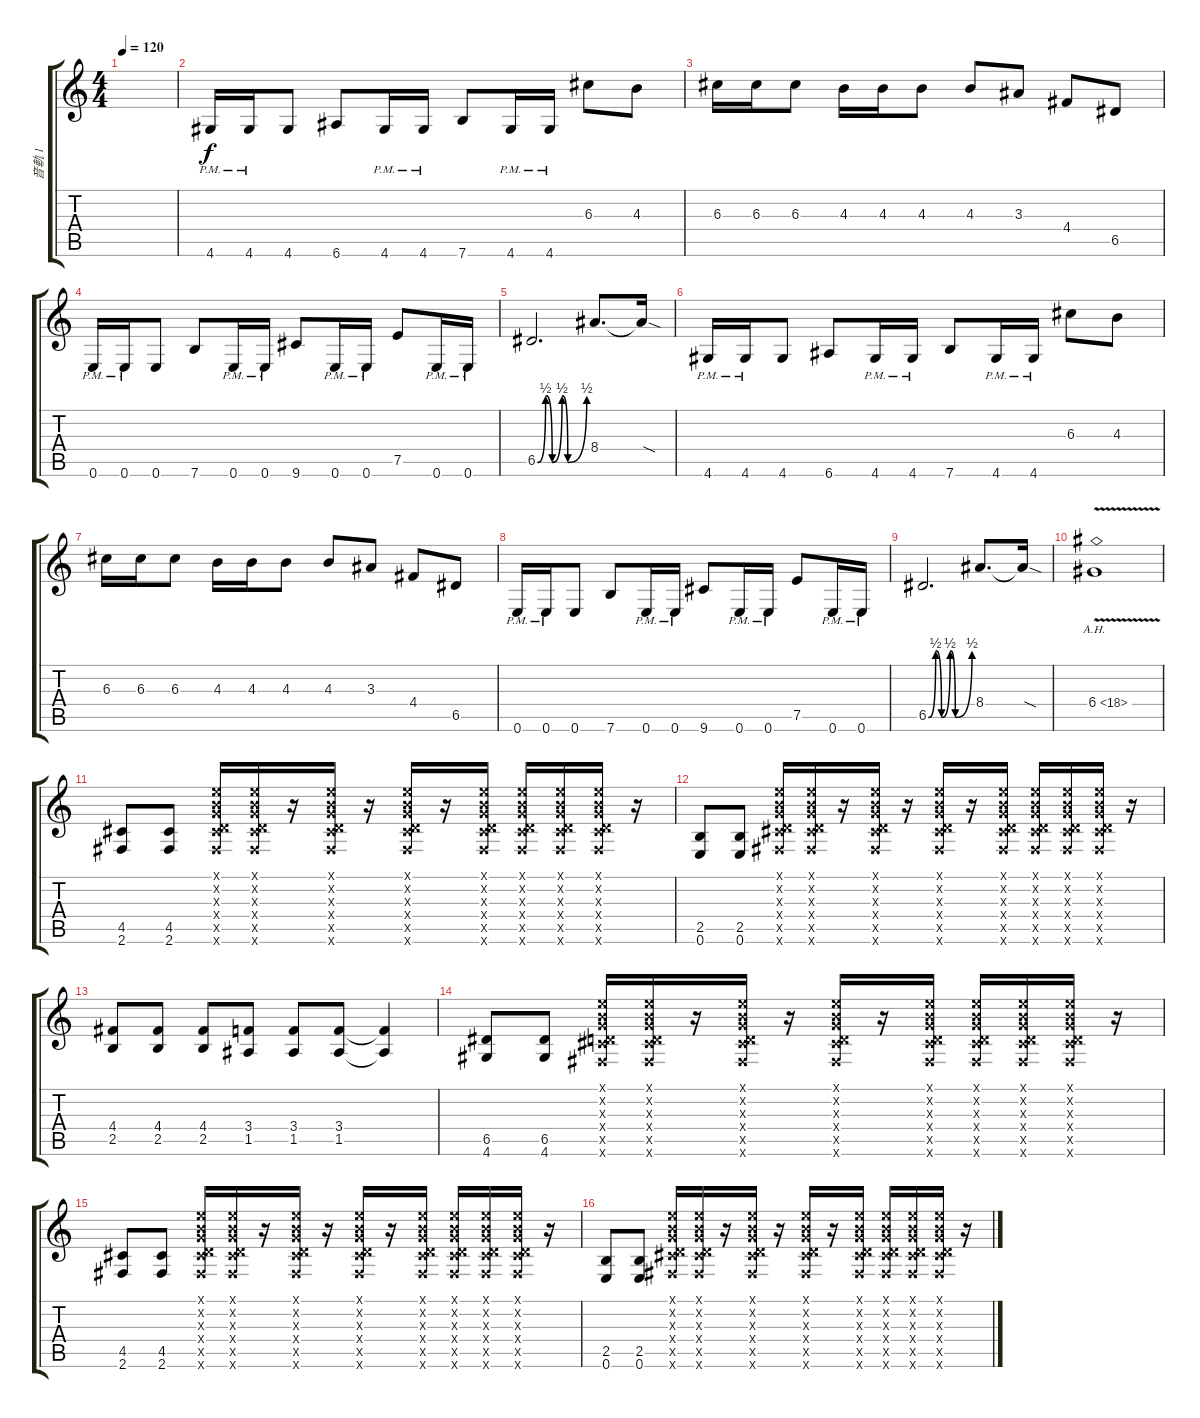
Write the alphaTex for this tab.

\track ("音軌 1" "音軌 1") {instrument overdrivenguitar}
\staff {score tabs}
\tuning (E4 B3 G3 D3 A2 E2) {hide}
\ts (4 4)
\tempo 120
\clef g2
\ks c
|
4.6{pm}.16 4.6{pm}.16 4.6.8 6.6.8 4.6{pm}.16 4.6{pm}.16 7.6.8 4.6{pm}.16 4.6{pm}.16 6.3.8 4.3.8 |
6.3.16 6.3.16 6.3.8 4.3.16 4.3.16 4.3.8 4.3.8 3.3.8 4.4.8 6.5.8 |
0.6{pm}.16 0.6{pm}.16 0.6.8 7.6.8 0.6{pm}.16 0.6{pm}.16 9.6.8 0.6{pm}.16 0.6{pm}.16 7.5.8 0.6{pm}.16 0.6{pm}.16 |
6.5{be (custom 0 0 10 2 18 0 30 2 37 0 60 2)}.2{d} 8.4.8{d} 8.4{sod t}.16 |
4.6{pm}.16 4.6{pm}.16 4.6.8 6.6.8 4.6{pm}.16 4.6{pm}.16 7.6.8 4.6{pm}.16 4.6{pm}.16 6.3.8 4.3.8 |
6.3.16 6.3.16 6.3.8 4.3.16 4.3.16 4.3.8 4.3.8 3.3.8 4.4.8 6.5.8 |
0.6{pm}.16 0.6{pm}.16 0.6.8 7.6.8 0.6{pm}.16 0.6{pm}.16 9.6.8 0.6{pm}.16 0.6{pm}.16 7.5.8 0.6{pm}.16 0.6{pm}.16 |
6.5{be (custom 0 0 10 2 18 0 30 2 37 0 60 2)}.2{d} 8.4.8{d} 8.4{sod t}.16 |
6.4{ah 12 v}.1 |
(4.5 2.6).8 (4.5 2.6).8 (0.1{x} 0.2{x} 0.3{x} 0.4{x} 4.5{x} 2.6{x}).16 (0.1{x} 0.2{x} 0.3{x} 0.4{x} 4.5{x} 2.6{x}).16 r.16 (0.1{x} 0.2{x} 0.3{x} 0.4{x} 4.5{x} 2.6{x}).16 r.16 (0.1{x} 0.2{x} 0.3{x} 0.4{x} 4.5{x} 2.6{x}).16 r.16 (0.1{x} 0.2{x} 0.3{x} 0.4{x} 4.5{x} 2.6{x}).16 (0.1{x} 0.2{x} 0.3{x} 0.4{x} 4.5{x} 2.6{x}).16 (0.1{x} 0.2{x} 0.3{x} 0.4{x} 4.5{x} 2.6{x}).16 (0.1{x} 0.2{x} 0.3{x} 0.4{x} 4.5{x} 2.6{x}).16 r.16 |
(2.5 0.6).8 (2.5 0.6).8 (0.1{x} 0.2{x} 0.3{x} 0.4{x} 4.5{x} 2.6{x}).16 (0.1{x} 0.2{x} 0.3{x} 0.4{x} 4.5{x} 2.6{x}).16 r.16 (0.1{x} 0.2{x} 0.3{x} 0.4{x} 4.5{x} 2.6{x}).16 r.16 (0.1{x} 0.2{x} 0.3{x} 0.4{x} 4.5{x} 2.6{x}).16 r.16 (0.1{x} 0.2{x} 0.3{x} 0.4{x} 4.5{x} 2.6{x}).16 (0.1{x} 0.2{x} 0.3{x} 0.4{x} 4.5{x} 2.6{x}).16 (0.1{x} 0.2{x} 0.3{x} 0.4{x} 4.5{x} 2.6{x}).16 (0.1{x} 0.2{x} 0.3{x} 0.4{x} 4.5{x} 2.6{x}).16 r.16 |
(4.4 2.5).8 (4.4 2.5).8 (4.4 2.5).8 (3.4 1.5).8 (3.4 1.5).8 (3.4 1.5).8 (3.4{t} 1.5{t}).4 |
(6.5 4.6).8 (6.5 4.6).8 (0.1{x} 0.2{x} 0.3{x} 0.4{x} 4.5{x} 2.6{x}).16 (0.1{x} 0.2{x} 0.3{x} 0.4{x} 4.5{x} 2.6{x}).16 r.16 (0.1{x} 0.2{x} 0.3{x} 0.4{x} 4.5{x} 2.6{x}).16 r.16 (0.1{x} 0.2{x} 0.3{x} 0.4{x} 4.5{x} 2.6{x}).16 r.16 (0.1{x} 0.2{x} 0.3{x} 0.4{x} 4.5{x} 2.6{x}).16 (0.1{x} 0.2{x} 0.3{x} 0.4{x} 4.5{x} 2.6{x}).16 (0.1{x} 0.2{x} 0.3{x} 0.4{x} 4.5{x} 2.6{x}).16 (0.1{x} 0.2{x} 0.3{x} 0.4{x} 4.5{x} 2.6{x}).16 r.16 |
(4.5 2.6).8 (4.5 2.6).8 (0.1{x} 0.2{x} 0.3{x} 0.4{x} 4.5{x} 2.6{x}).16 (0.1{x} 0.2{x} 0.3{x} 0.4{x} 4.5{x} 2.6{x}).16 r.16 (0.1{x} 0.2{x} 0.3{x} 0.4{x} 4.5{x} 2.6{x}).16 r.16 (0.1{x} 0.2{x} 0.3{x} 0.4{x} 4.5{x} 2.6{x}).16 r.16 (0.1{x} 0.2{x} 0.3{x} 0.4{x} 4.5{x} 2.6{x}).16 (0.1{x} 0.2{x} 0.3{x} 0.4{x} 4.5{x} 2.6{x}).16 (0.1{x} 0.2{x} 0.3{x} 0.4{x} 4.5{x} 2.6{x}).16 (0.1{x} 0.2{x} 0.3{x} 0.4{x} 4.5{x} 2.6{x}).16 r.16 |
(2.5 0.6).8 (2.5 0.6).8 (0.1{x} 0.2{x} 0.3{x} 0.4{x} 4.5{x} 2.6{x}).16 (0.1{x} 0.2{x} 0.3{x} 0.4{x} 4.5{x} 2.6{x}).16 r.16 (0.1{x} 0.2{x} 0.3{x} 0.4{x} 4.5{x} 2.6{x}).16 r.16 (0.1{x} 0.2{x} 0.3{x} 0.4{x} 4.5{x} 2.6{x}).16 r.16 (0.1{x} 0.2{x} 0.3{x} 0.4{x} 4.5{x} 2.6{x}).16 (0.1{x} 0.2{x} 0.3{x} 0.4{x} 4.5{x} 2.6{x}).16 (0.1{x} 0.2{x} 0.3{x} 0.4{x} 4.5{x} 2.6{x}).16 (0.1{x} 0.2{x} 0.3{x} 0.4{x} 4.5{x} 2.6{x}).16 r.16
